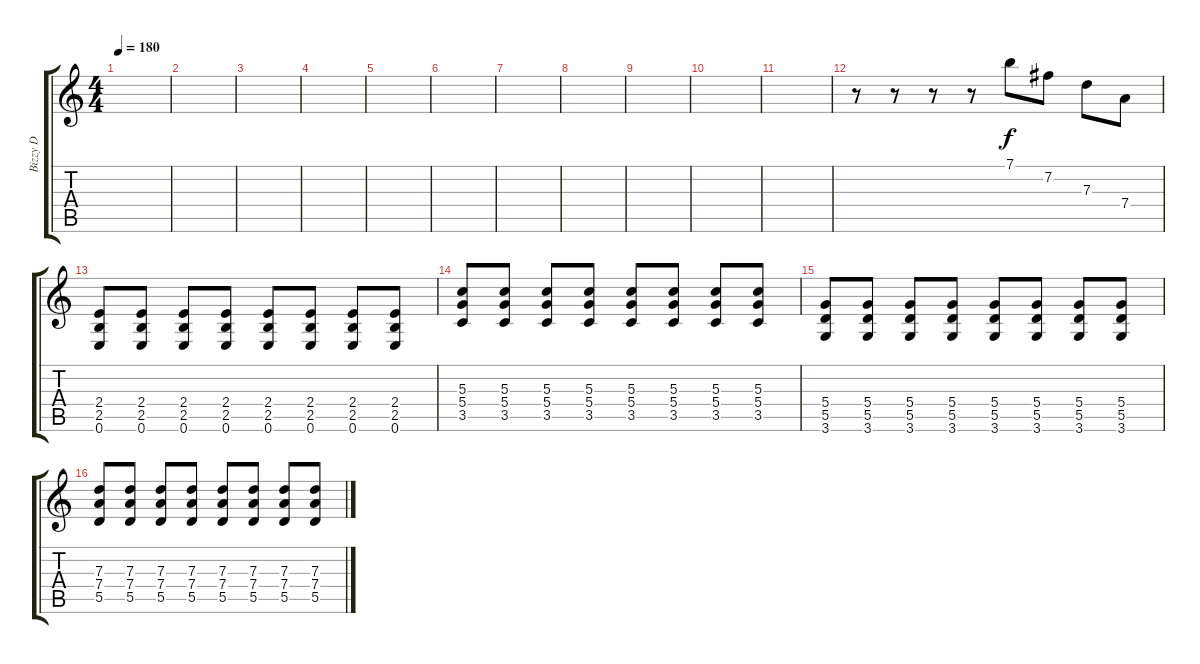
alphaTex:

\track ("Bizzy D" "Bizzy D") {instrument distortionguitar}
\staff {score tabs}
\tuning (E4 B3 G3 D3 A2 E2) {hide}
\ts (4 4)
\tempo 180
\clef g2
\ks c
|
|
|
|
|
|
|
|
|
|
|
r.8 r.8 r.8 r.8 7.1.8 7.2.8 7.3.8 7.4.8 |
(2.4 2.5 0.6).8 (2.4 2.5 0.6).8 (2.4 2.5 0.6).8 (2.4 2.5 0.6).8 (2.4 2.5 0.6).8 (2.4 2.5 0.6).8 (2.4 2.5 0.6).8 (2.4 2.5 0.6).8 |
(5.3 5.4 3.5).8 (5.3 5.4 3.5).8 (5.3 5.4 3.5).8 (5.3 5.4 3.5).8 (5.3 5.4 3.5).8 (5.3 5.4 3.5).8 (5.3 5.4 3.5).8 (5.3 5.4 3.5).8 |
(5.4 5.5 3.6).8 (5.4 5.5 3.6).8 (5.4 5.5 3.6).8 (5.4 5.5 3.6).8 (5.4 5.5 3.6).8 (5.4 5.5 3.6).8 (5.4 5.5 3.6).8 (5.4 5.5 3.6).8 |
(7.3 7.4 5.5).8 (7.3 7.4 5.5).8 (7.3 7.4 5.5).8 (7.3 7.4 5.5).8 (7.3 7.4 5.5).8 (7.3 7.4 5.5).8 (7.3 7.4 5.5).8 (7.3 7.4 5.5).8
